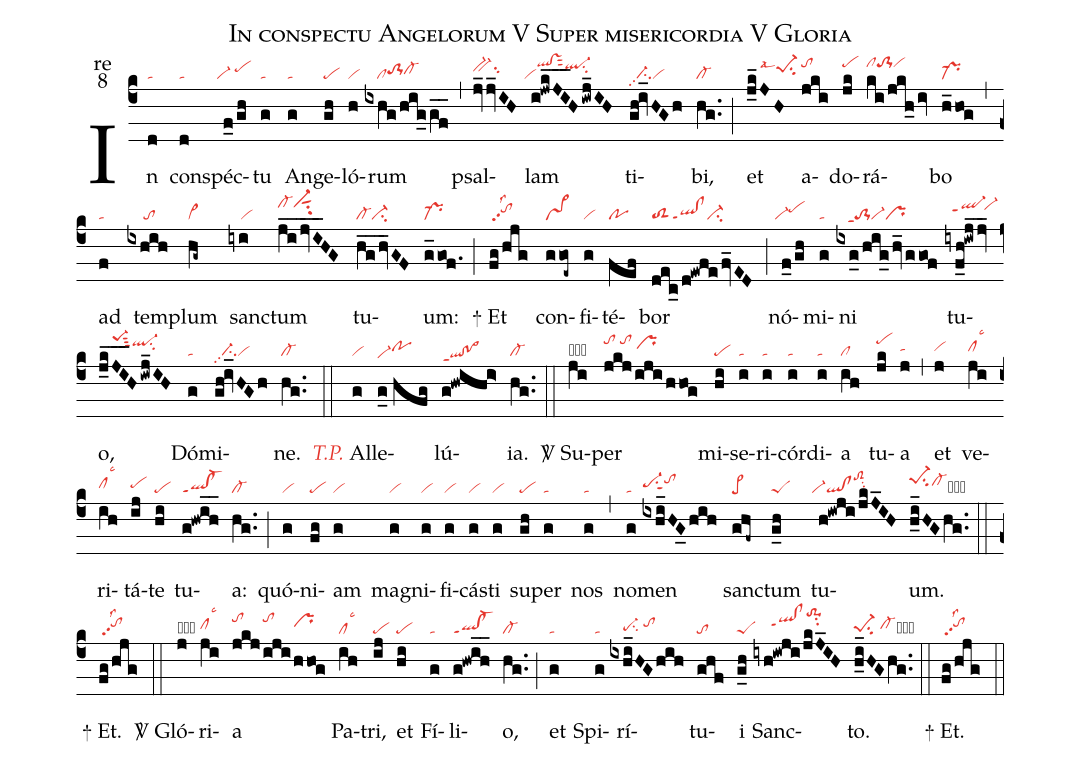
name:In conspectu Angelorum V Super misericordia V Gloria;
office-part:re;
mode:8;
nabc-lines:1;
%%
(c4) In(d|ta) con(d|ta)spéc(f_0/gh|``vi-/pehi)tu(g|ta) An(g|ta)ge(gh|pe)ló(h|vi)rum(ixhg/hig_gf__|////clto-1hhcl-hh) (,)psal(jv_jv_IH|bv-hisu2)lam(i!jwk_JI__H/iwj_IH|``viqlhk!vshksut2ql-hjsu2) ti(gh!iv_HGh|//ci-pp2vi)bi,(hg..|cl-) (;) et(j_k_JH|////pe-1hisu2lsal4) a(jki|tohk)do(jk|pehk)rá(ki/jkh_/iv|clhkto-1hkvihk)bo(h_hog|pr-) (,)ad(f|ta) tem(ixhih|/////to)plum(hg~|vi>) san(iyi|////vi)ctum(ji__jvI__HG|cl-hkvi-hksut1su2) tu(hg__hv_GF|cl-ci-)um:(g_gof.|pr-) (;)

<sp>+</sp> Et(fg/hjg|/tohipp2lss2) con(ggoe~|vs>)fi(g|vi)té(fef|po)bor(dec_/d!ewfefv_ED|toS2ql!clppt1ci-) (;) nó(f_0/gh|``vi-pehi)mi(g|ta)ni(ixg_0/hig_/hv_/ggof|///to-1ppt1vi-pr) tu(iyf_h!iwj_jv_|//ql-hippt1`vi-hj)o,(j_k_JI__H/iwj_IH|////pe-1hlsut3ql-hjsu2) Dó(g|ta)mi(gh!iv_HGh|//ci-pp2vi)ne.(hg..|cl-) (::)

<i><c>T.P.</c></i> Al(g|vi)le(g_0//hfg|vi-hepohh)lú(g!hwihi>|qlhe!po>heppt1){ia}.(hg..|cl-) (::)

<sp>V/</sp> Su(ji|obclhglsc3)per(jkj/iji/hhog|tohk/tohk/prhi) mi(hi|pe)se(i|ta)ri(i|ta)cór(i|ta)di(i|ta)a(ih|cl) tu(jk|pehk)a(j|tahh) (,) et(j|vihh) ve(ji|clhhlsc3)ri(ih|clhhlsc3)tá(ij|pehh)te(hi|pe) tu(g!hwih__|ql!cl-ppt1)a:(hg..|cl-) (;) quó(g|vi)ni(fg|pe)am(g|vi) mag(g|vi)ni(g|vi)fi(g|vi)cás(g|vi)ti(g|vi) su(gh|pe)per(g|ta) nos(g|ta) (,) no(g|ta)men(ixhi_HG_0hih|pe-hhsu1sut1tohj) san(ghf~|pe>)ctum(g_h|peS) tu(h!iwji/jkJ_IH|``vi-ql!cltoS2hksu2)um.(h_i_HGhg..|pe-1hjsu2cl-hicb) (::)

<sp>+</sp> Et.(fg/hjg|/tohipp2lss2) (::)

<sp>V/</sp> Gló(j|obvihh)ri(ji|clhhlsc3)a(jkj|tohk|iji|tohk|hhog|prhi) Pa(ih|cllsc3)tri,(ij|pe) et(hi|pe) Fí(g|ta)li(g!hwih__|ql!cl-ppt1)o,(hg..|cl-) (;) et(g|ta) Spi(g|ta)rí(ixhi_HG/hih|////pe-hgsu2/tohi)tu(ghf|to)i(g_h|peS) Sanc(iyh!iwji/jkJ_IH|/////qlhi!clhippt1to-1hmsu2)to.(h_i_HGhg..|pe-1hgsu2/cl-hhcb) (::)

<sp>+</sp> Et.(fg/hjg|/tohipp2lss2) (::)
